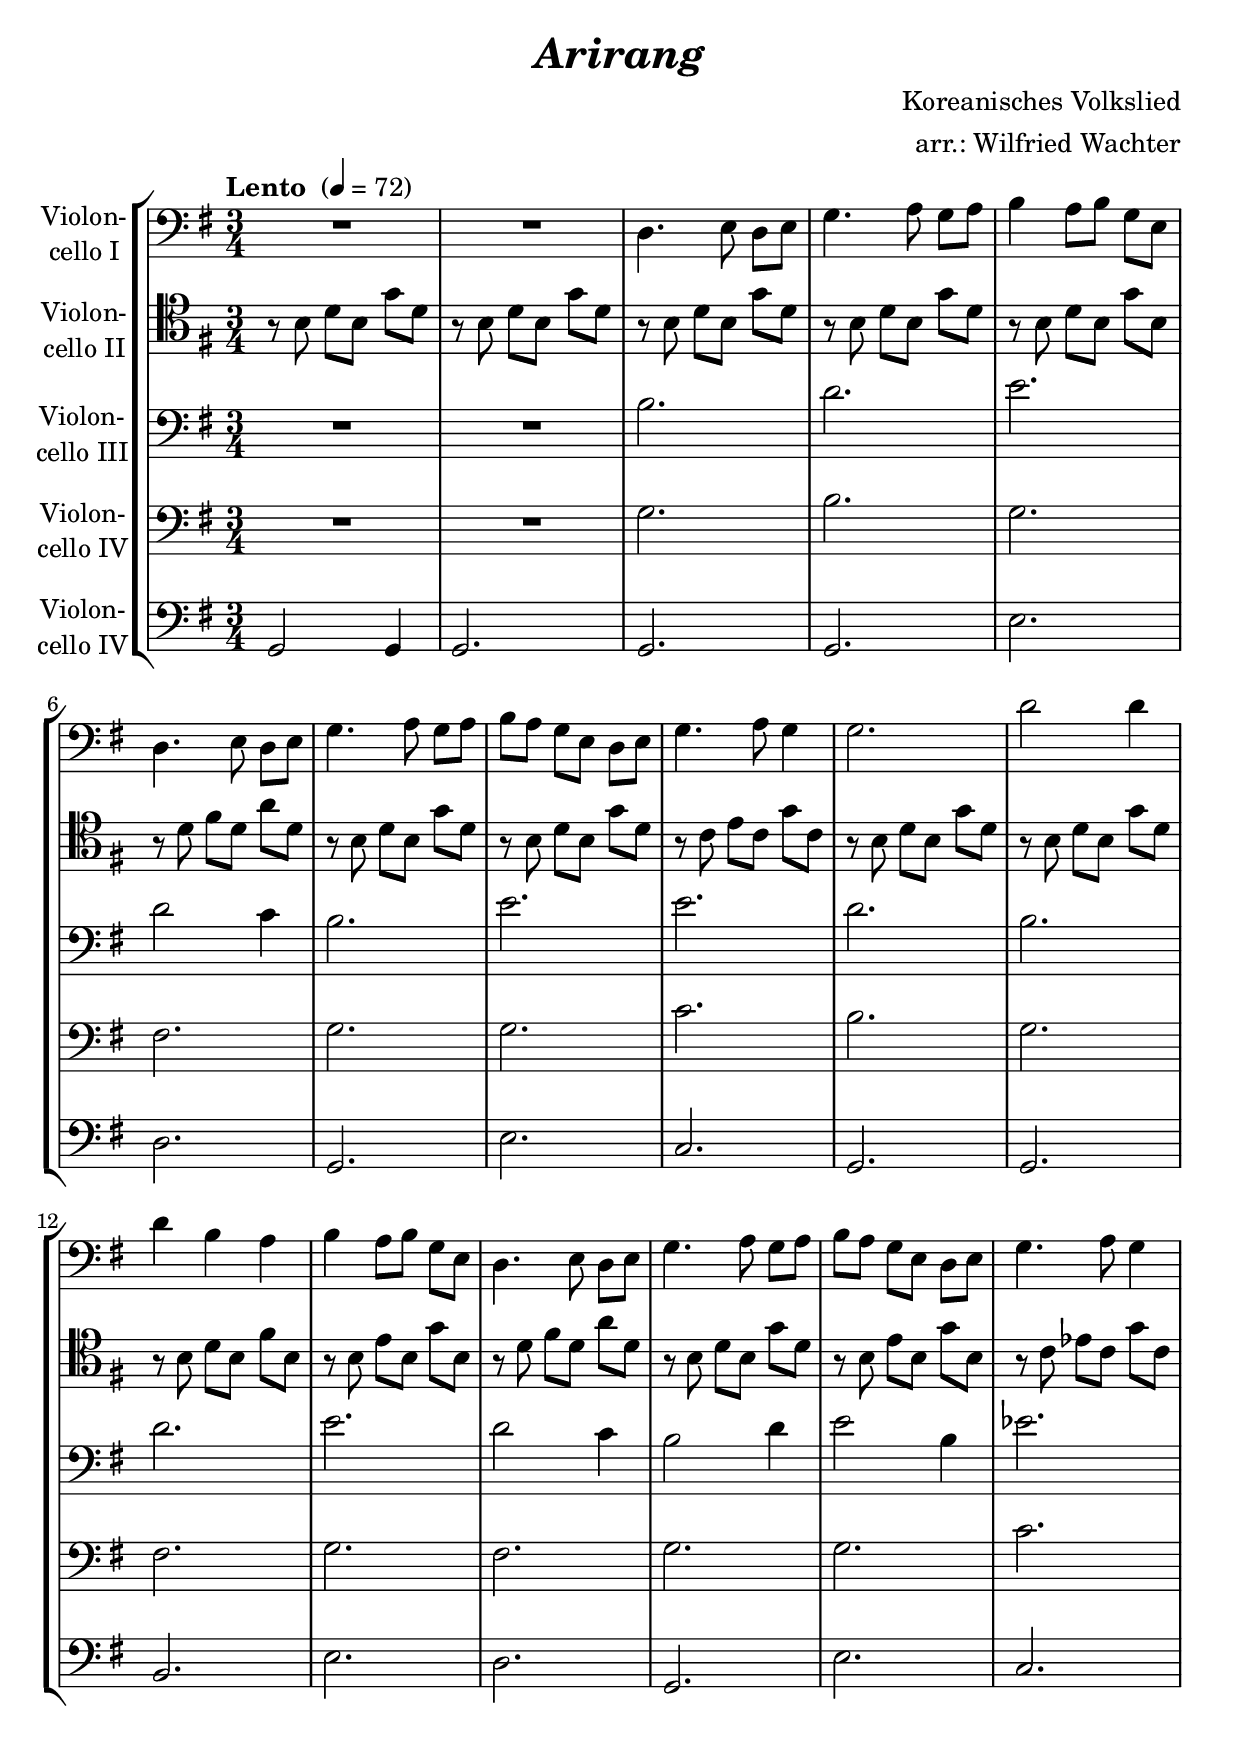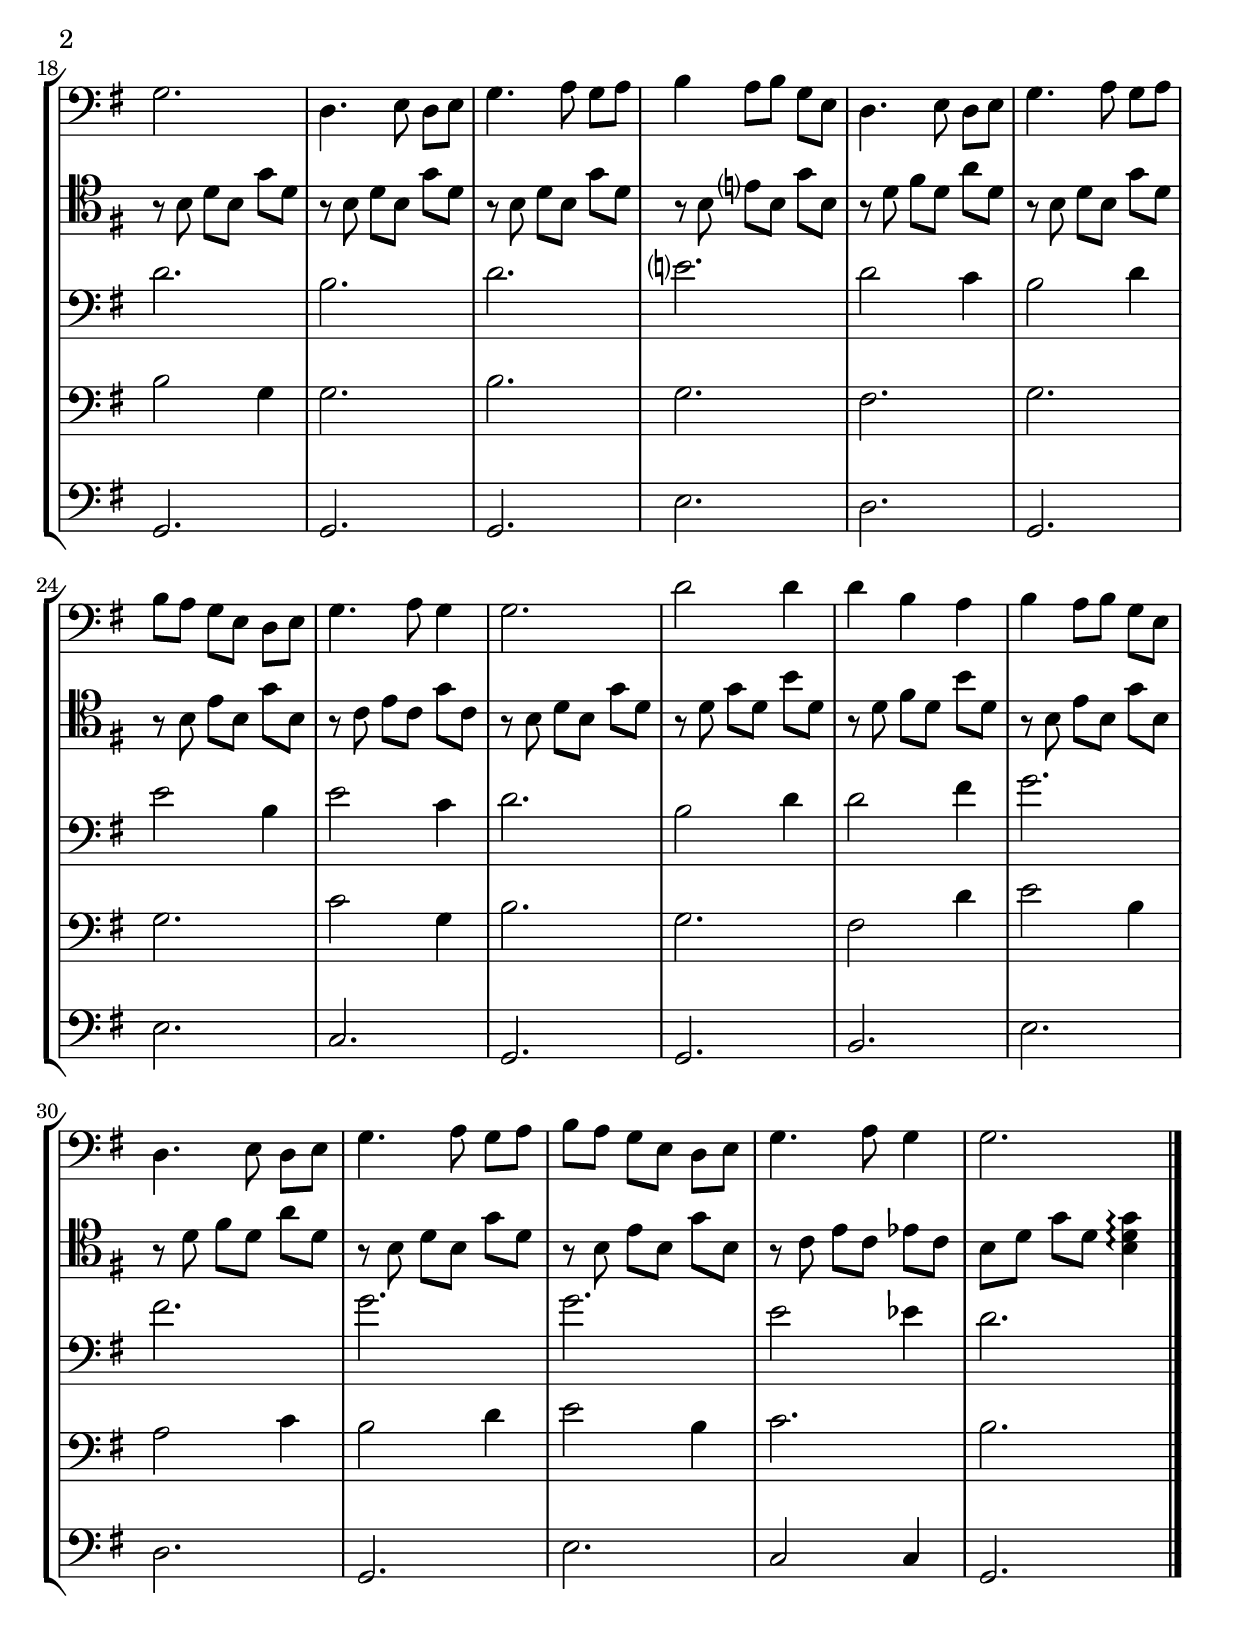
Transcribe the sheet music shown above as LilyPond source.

\version "2.18.2"
\include "deutsch.ly"
  
#(set-global-staff-size 23)

\header {
  title     = \markup \bold \italic "Arirang"
  composer  = "Koreanisches Volkslied"
  arranger  = "arr.: Wilfried Wachter"
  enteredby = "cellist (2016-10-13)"
%  piece     = ""
}

voiceconsts = {
  \key g \major
  \time 3/4
  \clef "bass"
% \numericTimeSignature
  \compressFullBarRests
  % Set default beaming for all staves
  \set Timing.beamExceptions = #'()
  \set Timing.baseMoment     = #(ly:make-moment 1 4)
  \set Timing.beatStructure  = #'(1 1 1)

  \tempo "Lento " 4=72
}

%minstr = "harpsichord"
mist = "string ensemble 1"
%minstr = "accordion"
miba = "bassoon"
%milo = "drawbar organ"
milo = "harpsichord"

va = \relative c {
  \voiceconsts

  R2.*2
  d4. e8 d e
  g4. a8 g a
  h4 a8 h g e
  d4. e8 d e
  g4. a8 g a
  h a g e d e
  g4. a8 g4

  g2.
  d'2 d4
  d h a
  h a8 h g e
  d4. e8 d e
  g4. a8 g a
  h a g e d e
  g4. a8 g4
  g2.
  
  d4. e8 d e
  g4. a8 g a
  h4 a8 h g e
  d4. e8 d e
  g4. a8 g a
  h a g e d e
  g4. a8 g4
  g2.
  d'2 d4

  d h a
  h a8 h g e
  d4. e8 d e
  g4. a8 g a
  h a g e d e
  g4. a8 g4
  g2. \bar "|."
}

vb = \relative c' {
  \voiceconsts
  \clef "tenor"
  
  r8 h d h g' d
  r h d h g' d
  r h d h g' d
  r h d h g' d
  r h d h g' h,
  r d fis d a' d,

  r h d h g' d
  r h d h g' d
  r c e c g' c,
  r h d h g' d
  r h d h g' d
  r h d h fis' h,

  r h e h g' h,
  r d fis d a' d,
  r h d h g' d
  r h e h g' h,
  r c es c g' c,
  r h d h g' d

  r h d h g' d
  r h d h g' d
  r h e? h g' h,
  r d fis d a' d,
  r h d h g' d
  r h e h g' h,

  r c e c g' c,
  r h d h g' d
  r d g d h' d,
  r d fis d h' d,
  r h e h g' h,
  r d fis d a' d,

  r h d h g' d
  r h e h g' h,
  r c e c es c
  h d g d <h d g>4\arpeggio \bar "|."
}

vc = \relative c' {
  \voiceconsts

  R2.*2
  h2.
  d
  e
  d2 c4
  h2.
  e
  e
  d
  h
  d
  e
  d2 c4
  h2 d4

  e2 h4
  es2.
  d
  h
  d
  e?
  d2 c4
  h2 d4
  e2 h4
  e2 c4
  d2.
  h2 d4
  d2 fis4
  g2.

  fis
  g
  g
  e2 es4
  d2. \bar "|."
}

vd = \relative c' {
  \voiceconsts

  R2.*2
  g2.
  h
  g
  fis
  g
  g
  c
  h
  g
  fis
  g
  fis
  g
  g

  c
  h2 g4
  g2.
  h
  g
  fis
  g
  g
  c2 g4
  h2.
  g
  fis2 d'4
  e2 h4
  a2 c4
  h2 d4

  e2 h4
  c2.
  h \bar "|."
}

ve = \relative c {
  \voiceconsts

  g2 g4
  g2.
  g
  g
  e'
  d
  g,
  e'
  c
  g
  g
  h
  e
  d
  g,
  e'

  c
  g
  g
  g
  e'
  d
  g,
  e'
  c
  g
  g
  h
  e
  d
  g,

  e'
  c2 c4
  g2. \bar "|."
}


music = \new StaffGroup <<
      \new Staff {
	\set Staff.midiInstrument = \mist
	\set Staff.instrumentName = \markup \center-column { "Violon-" "cello I" }
	\transpose g g { \va }
      }

      \new Staff {
	\set Staff.midiInstrument = \mist
	\set Staff.instrumentName = \markup \center-column { "Violon-" "cello II" }
	\transpose g g { \vb }
      }

      \new Staff {
	\set Staff.midiInstrument = \miba
	\set Staff.instrumentName = \markup \center-column { "Violon-" "cello III" }
	\transpose g g { \vc }
      }

      \new Staff {
	\set Staff.midiInstrument = \miba
	\set Staff.instrumentName = \markup \center-column { "Violon-" "cello IV" }
	\transpose g g { \vd }
      }

      \new Staff {
	\set Staff.midiInstrument = \miba
	\set Staff.instrumentName = \markup \center-column { "Violon-" "cello IV" }
	\transpose g g { \ve }
      }
>>

\book {
  \score {
    \music
    \layout {}
  }

  \score {
    \unfoldRepeats \music

    \midi {
      \context {
        \Score
      }
    }
  }
}
